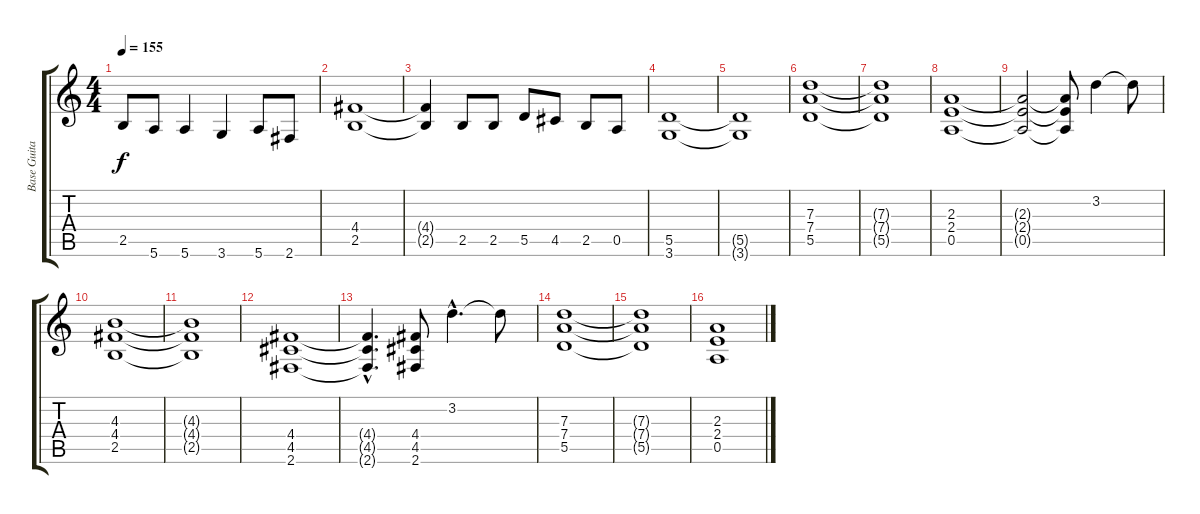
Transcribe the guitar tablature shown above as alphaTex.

\track ("Base Guitar" "Base Guita") {instrument distortionguitar}
\staff {score tabs}
\tuning (E4 B3 G3 D3 A2 E2) {hide}
\ts (4 4)
\tempo 155
\clef g2
\ks c
2.5.8{dy f} 5.6.8 5.6.4 3.6.4 5.6.8 2.6.8 |
(4.4 2.5).1 |
(4.4{t} 2.5{t}).4 2.5.8 2.5.8 5.5.8 4.5.8 2.5.8 0.5.8 |
(5.5 3.6).1 |
(5.5{t} 3.6{t}).1 |
(7.3 7.4 5.5).1 |
(7.3{t} 7.4{t} 5.5{t}).1 |
(2.3 2.4 0.5).1 |
(2.3{t} 2.4{t} 0.5{t}).2 (2.3{t} 2.4{t} 0.5{t}).8 3.2.4 3.2{t}.8 |
(4.3 4.4 2.5).1 |
(4.3{t} 4.4{t} 2.5{t}).1 |
(4.4 4.5 2.6).1 |
(4.4{hac t} 4.5{hac t} 2.6{hac t}).4{d} (4.4 4.5 2.6).8 3.2{hac}.4{d} 3.2{t}.8 |
(7.3 7.4 5.5).1 |
(7.3{t} 7.4{t} 5.5{t}).1 |
(2.3 2.4 0.5).1
